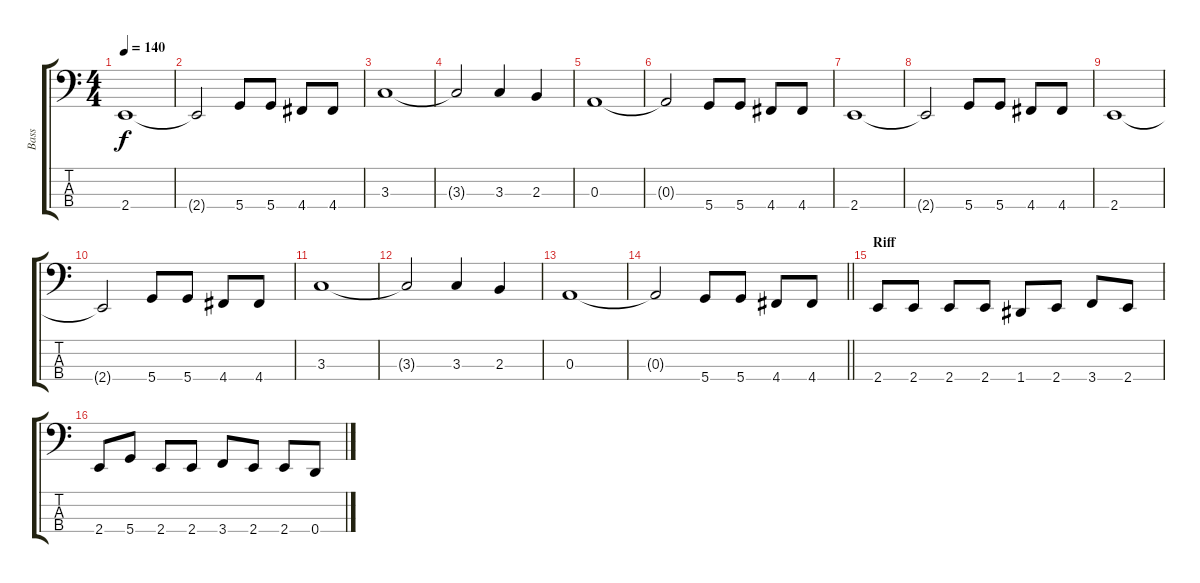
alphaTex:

\track ("Bass" "Bass") {instrument electricbassfinger}
\staff {score tabs}
\tuning (G2 D2 A1 D1) {hide}
\ts (4 4)
\tempo 140
\clef f4
\ks c
2.4.1{dy f} |
2.4{t}.2 5.4.8 5.4.8 4.4.8 4.4.8 |
3.3.1 |
3.3{t}.2 3.3.4 2.3.4 |
0.3.1 |
0.3{t}.2 5.4.8 5.4.8 4.4.8 4.4.8 |
2.4.1 |
2.4{t}.2 5.4.8 5.4.8 4.4.8 4.4.8 |
2.4.1 |
2.4{t}.2 5.4.8 5.4.8 4.4.8 4.4.8 |
3.3.1 |
3.3{t}.2 3.3.4 2.3.4 |
0.3.1 |
\barLineRight lightlight
0.3{t}.2 5.4.8 5.4.8 4.4.8 4.4.8 |
\section ("" "Riff")
2.4.8 2.4.8 2.4.8 2.4.8 1.4.8 2.4.8 3.4.8 2.4.8 |
2.4.8 5.4.8 2.4.8 2.4.8 3.4.8 2.4.8 2.4.8 0.4.8
